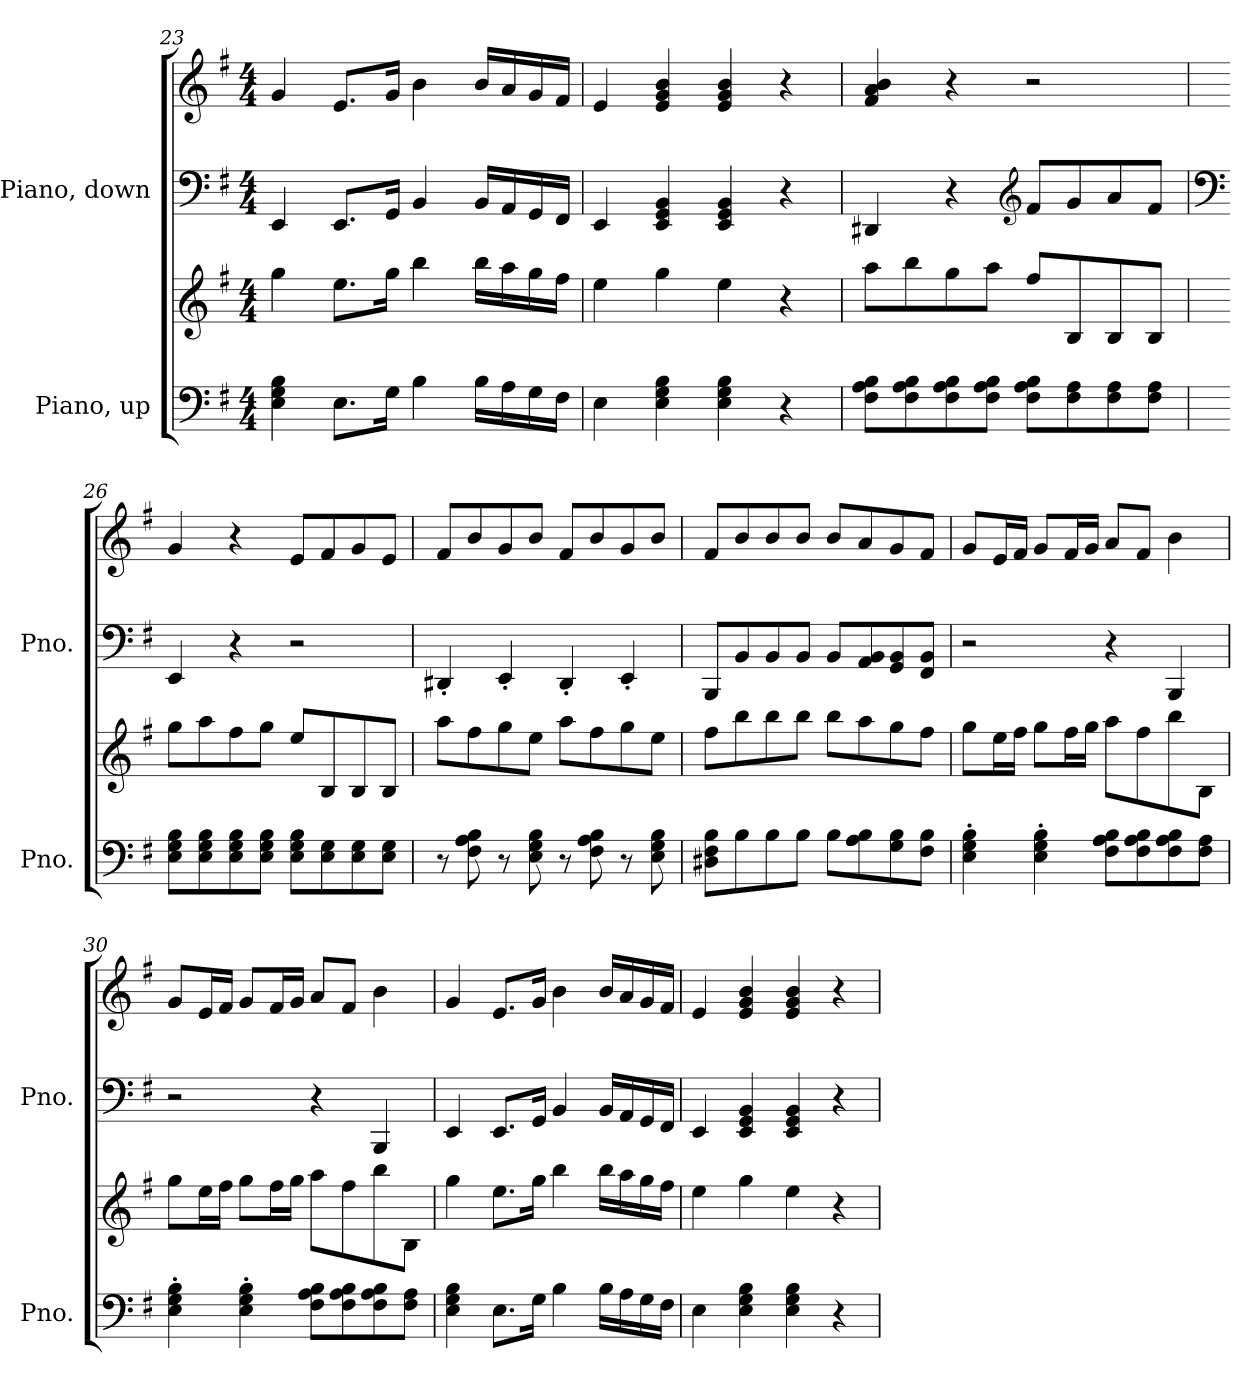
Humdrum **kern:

**kern	**kern	**kern	**kern
*part2	*part2	*part1	*part1
*staff4	*staff3	*staff2	*staff1
*I"Piano, up	*	*I"Piano, down	*
*I'Pno.	*	*I'Pno.	*
!!LO:LB:g=z
*clefF4	*clefG2	*clefF4	*clefG2
*k[f#]	*k[f#]	*k[f#]	*k[f#]
*M4/4	*M4/4	*M4/4	*M4/4
=23	=23	=23	=23
4E\ 4G\ 4B\	4gg\	4EE/	4g/
8.E\L	8.ee\L	8.EE/L	8.e/L
16G\Jk	16gg\Jk	16GG/Jk	16g/Jk
4B\	4bb\	4BB/	4b\
16B\LL	16bb\LL	16BB/LL	16b/LL
16A\	16aa\	16AA/	16a/
16G\	16gg\	16GG/	16g/
16F#\JJ	16ff#\JJ	16FF#/JJ	16f#/JJ
=24	=24	=24	=24
4E\	4ee\	4EE/	4e/
4E\ 4G\ 4B\	4gg\	4EE/ 4GG/ 4BB/	4e/ 4g/ 4b/
4E\ 4G\ 4B\	4ee\	4EE/ 4GG/ 4BB/	4e/ 4g/ 4b/
4r	4r	4r	4r
=25	=25	=25	=25
8F#\ 8A\ 8B\L	8aa\L	4DD#X/	4f#/ 4a/ 4b/
8F#\ 8A\ 8B\	8bb\	.	.
8F#\ 8A\ 8B\	8gg\	4r	4r
8F#\ 8A\ 8B\J	8aa\J	.	.
*	*	*clefG2	*
8F#\ 8A\ 8B\L	8ff#/L	8f#/L	2r
8F#\ 8A\	8B/	8g/	.
8F#\ 8A\	8B/	8a/	.
8F#\ 8A\J	8B/J	8f#/J	.
=26	=26	=26	=26
*	*	*clefF4	*
8E\ 8G\ 8B\L	8gg\L	4EE/	4g/
8E\ 8G\ 8B\	8aa\	.	.
8E\ 8G\ 8B\	8ff#\	4r	4r
8E\ 8G\ 8B\J	8gg\J	.	.
8E\ 8G\ 8B\L	8ee/L	2r	8e/L
8E\ 8G\	8B/	.	8f#/
8E\ 8G\	8B/	.	8g/
8E\ 8G\J	8B/J	.	8e/J
!!LO:LB:g=z
=27	=27	=27	=27
8r	8aa\L	4DD#X'/	8f#/L
8F#\ 8A\ 8B\	8ff#\	.	8b/
8r	8gg\	4EE'/	8g/
8E\ 8G\ 8B\	8ee\J	.	8b/J
8r	8aa\L	4DD#'/	8f#/L
8F#\ 8A\ 8B\	8ff#\	.	8b/
8r	8gg\	4EE'/	8g/
8E\ 8G\ 8B\	8ee\J	.	8b/J
=28	=28	=28	=28
8D#X\ 8F#\ 8B\L	8ff#\L	8BBB/L	8f#/L
8B\	8bb\	8BB/	8b/
8B\	8bb\	8BB/	8b/
8B\J	8bb\J	8BB/J	8b/J
8B\L	8bb\L	8BB/L	8b/L
8A\ 8B\	8aa\	8AA/ 8BB/	8a/
8G\ 8B\	8gg\	8GG/ 8BB/	8g/
8F#\ 8B\J	8ff#\J	8FF#/ 8BB/J	8f#/J
=29	=29	=29	=29
4E\' 4G\' 4B\'	8gg\L	2r	8g/L
.	16ee\L	.	16e/L
.	16ff#\JJ	.	16f#/JJ
4E\' 4G\' 4B\'	8gg\L	.	8g/L
.	16ff#\L	.	16f#/L
.	16gg\JJ	.	16g/JJ
8F#\ 8A\ 8B\L	8aa\L	4r	8a/L
8F#\ 8A\ 8B\	8ff#\	.	8f#/J
8F#\ 8A\ 8B\	8bb\	4BBB/	4b\
8F#\ 8A\J	8B\J	.	.
!!LO:PB:g=z
=30	=30	=30	=30
4E\' 4G\' 4B\'	8gg\L	2r	8g/L
.	16ee\L	.	16e/L
.	16ff#\JJ	.	16f#/JJ
4E\' 4G\' 4B\'	8gg\L	.	8g/L
.	16ff#\L	.	16f#/L
.	16gg\JJ	.	16g/JJ
8F#\ 8A\ 8B\L	8aa\L	4r	8a/L
8F#\ 8A\ 8B\	8ff#\	.	8f#/J
8F#\ 8A\ 8B\	8bb\	4BBB/	4b\
8F#\ 8A\J	8B\J	.	.
=31	=31	=31	=31
4E\ 4G\ 4B\	4gg\	4EE/	4g/
8.E\L	8.ee\L	8.EE/L	8.e/L
16G\Jk	16gg\Jk	16GG/Jk	16g/Jk
4B\	4bb\	4BB/	4b\
16B\LL	16bb\LL	16BB/LL	16b/LL
16A\	16aa\	16AA/	16a/
16G\	16gg\	16GG/	16g/
16F#\JJ	16ff#\JJ	16FF#/JJ	16f#/JJ
=32	=32	=32	=32
4E\	4ee\	4EE/	4e/
4E\ 4G\ 4B\	4gg\	4EE/ 4GG/ 4BB/	4e/ 4g/ 4b/
4E\ 4G\ 4B\	4ee\	4EE/ 4GG/ 4BB/	4e/ 4g/ 4b/
4r	4r	4r	4r
=	=	=	=
*-	*-	*-	*-
